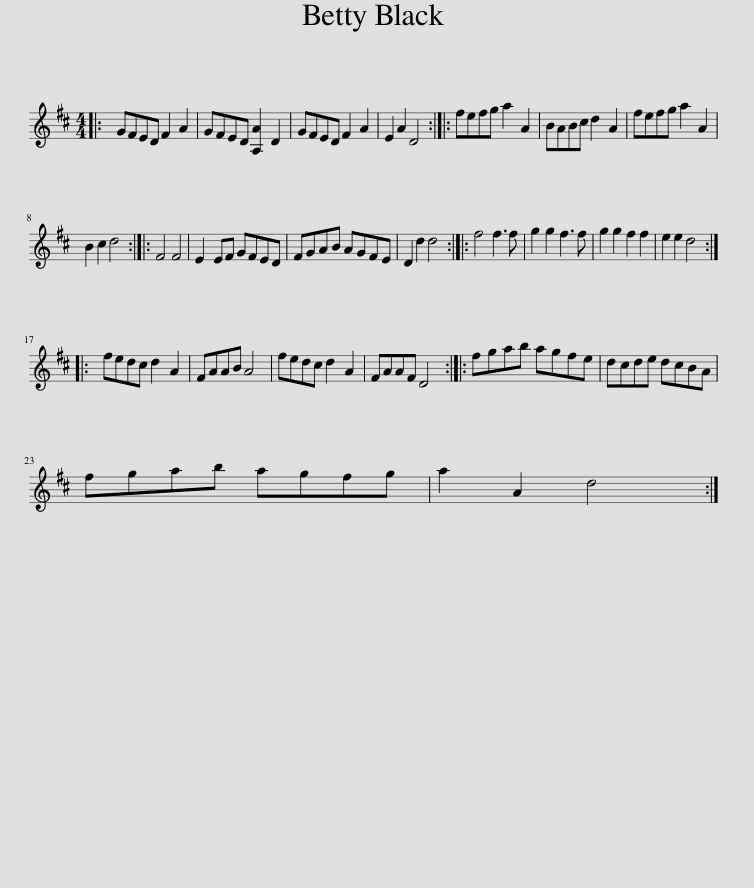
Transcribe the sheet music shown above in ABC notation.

X:1
L:1/8
M:4/4
I:linebreak $
K:D
V:1 treble
V:1
|: GFED F2 A2 | GFED [A,A]2 D2 | GFED F2 A2 | E2 A2 D4 :: fefg a2 A2 | %5
 BABc d2 A2 | fefg a2 A2 |$ B2 c2 d4 :: F4 F4 | E2 EF GFED | %10
 FGAB AGFE | D2 d2 d4 :: f4 f3 f | g2 g2 f3 f | g2 g2 f2 f2 | %15
 e2 e2 d4 ::$ fedc d2 A2 | FAAB A4 | fedc d2 A2 | FAAF D4 :: %20
 fgab agfe | dcde dcBA |$ fgab agfg | a2 A2 d4 :| %24
